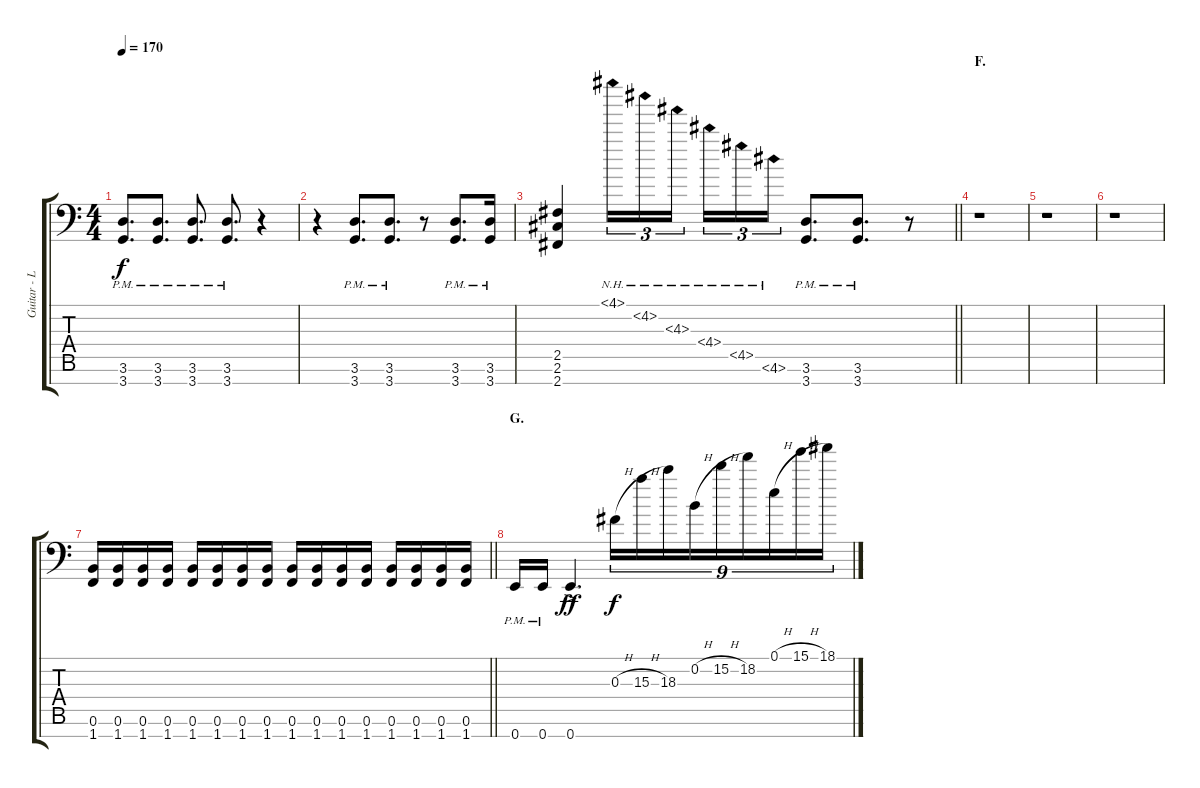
\track ("Guitar - Left" "Guitar - L") {instrument distortionguitar}
\staff {score tabs}
\tuning (E4 B3 Gb3 B2 E2 B1 E1) {hide}
\ts (4 4)
\tempo 170
\clef f4
\ks c
(3.6{pm} 3.7{pm}).8{d dy f} (3.6{pm} 3.7{pm}).8{d} (3.6{pm} 3.7{pm}).8{d} (3.6{pm} 3.7{pm}).8{d} r.4 |
r.4 (3.6{pm} 3.7{pm}).8{d} (3.6{pm} 3.7{pm}).8{d} r.8 (3.6{pm} 3.7{pm}).8{d} (3.6{pm} 3.7{pm}).16 |
\barLineRight lightlight
(2.5 2.6 2.7).4 4.1{nh}.16{tu (3 2)} 4.2{nh}.16{tu (3 2)} 4.3{nh}.16{tu (3 2) beam splitsecondary} 4.4{nh}.16{tu (3 2)} 4.5{nh}.16{tu (3 2)} 4.6{nh}.16{tu (3 2)} (3.6{pm} 3.7{pm}).8{d} (3.6{pm} 3.7{pm}).8{d} r.8 |
\section ("" "F.")
r.1 |
r.1 |
r.1 |
\barLineRight lightlight
(0.6 1.7).16 (0.6 1.7).16 (0.6 1.7).16 (0.6 1.7).16 (0.6 1.7).16 (0.6 1.7).16 (0.6 1.7).16 (0.6 1.7).16 (0.6 1.7).16 (0.6 1.7).16 (0.6 1.7).16 (0.6 1.7).16 (0.6 1.7).16 (0.6 1.7).16 (0.6 1.7).16 (0.6 1.7).16 |
\section ("" "G.")
0.7{pm}.16 0.7{pm}.16 0.7{ac}.4{d dy ff} 0.3{h}.16{tu (9 8) dy f} 15.3{h}.16{tu (9 8)} 18.3.16{tu (9 8)} 0.2{h}.16{tu (9 8)} 15.2{h}.16{tu (9 8)} 18.2.16{tu (9 8)} 0.1{h}.16{tu (9 8)} 15.1{h}.16{tu (9 8)} 18.1.16{tu (9 8)}
